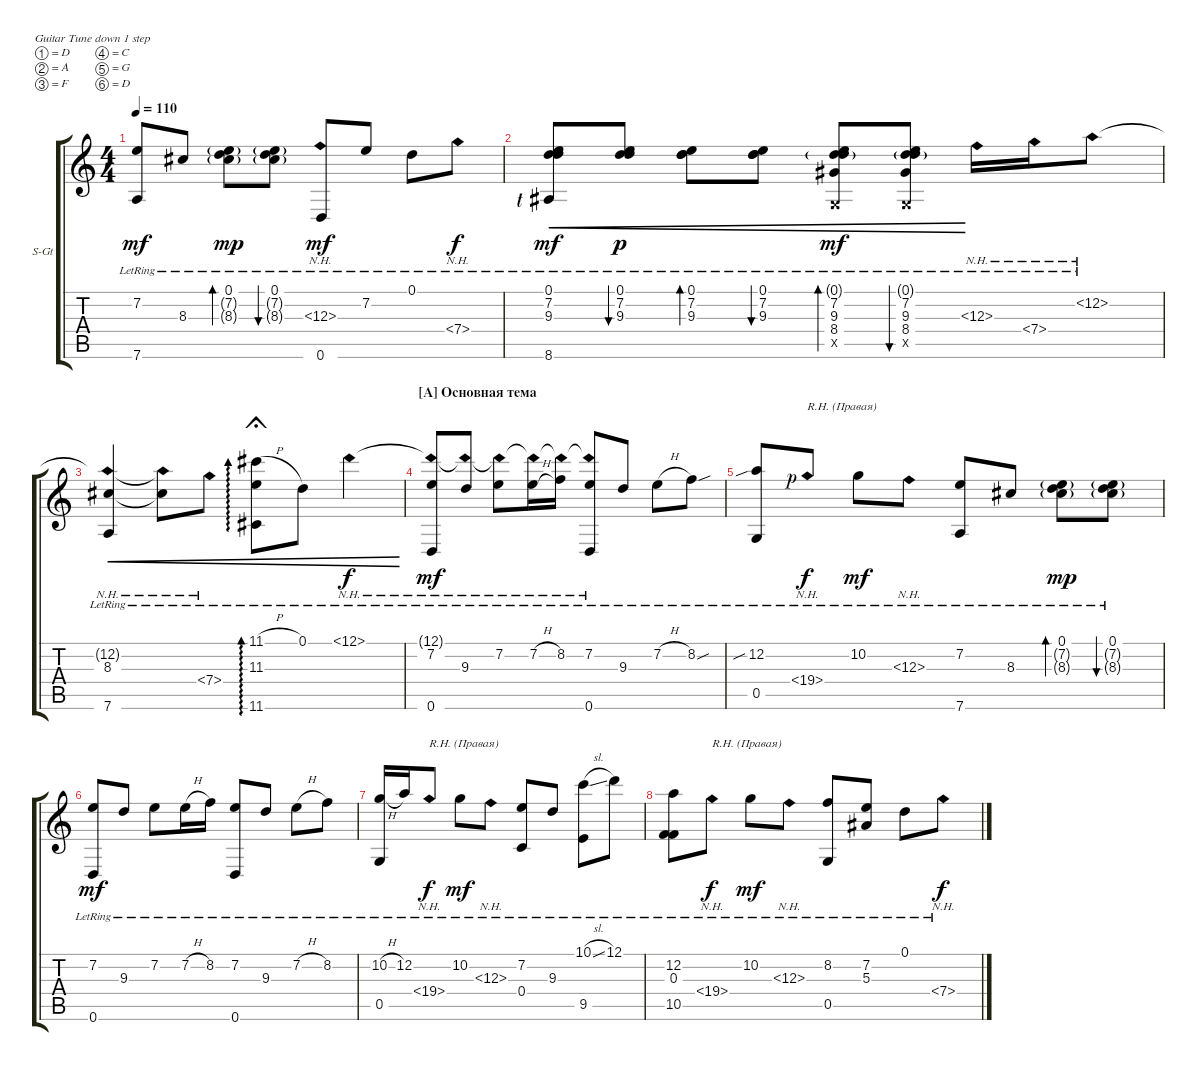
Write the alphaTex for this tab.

\defaultSystemsLayout 4
\bracketExtendMode groupsimilarinstruments
\firstSystemTrackNameOrientation horizontal
\otherSystemsTrackNameOrientation horizontal
\track ("Steel Guitar" "S-Gt") {instrument acousticguitarsteel}
\staff {score tabs}
\tuning (D4 A3 F3 C3 G2 D2)
\ts (4 4)
\tempo 110
\clef g2
\ks c
(7.2{lr} 7.6{lr}).8{dy mf} 8.3{lr}.8 (7.2{g lr} 8.3{g lr} 0.1{lr}).8{bd 30 dy mp} (0.1{lr} 7.2{g lr} 8.3{g lr}).8{bu 30} (12.3{nh lr} 0.6{lr}).8{dy mf} 7.2{lr}.8 0.1{lr}.8 7.4{nh lr}.8{dy f} |
(9.3{lr} 7.2{lr} 0.1{lr} 8.6{lr lf 1}).8{cre dy mf} (9.3{lr} 7.2{lr} 0.1{lr}).8{bu 30 cre dy p} (9.3{lr} 7.2{lr} 0.1{lr}).8{bd 30 cre} (9.3{lr} 7.2{lr} 0.1{lr}).8{bu 30 cre} (9.3{lr} 7.2{lr} 8.4{lr} 0.1{g lr} 0.5{x}).8{bd 30 cre dy mf} (9.3{lr} 7.2{lr} 8.4{lr} 0.1{g lr} 0.5{x}).8{bu 30 cre} 12.3{nh lr}.16 7.4{nh lr}.16 12.2{nh lr}.8 |
(8.3{lr} 7.6{lr} 12.2{nh lr t}).4{cre} (12.2{nh lr t} 8.3{lr t}).8{cre} 7.4{nh lr}.8{cre} (11.6{lr} 11.3{lr} 11.1{h lr}).8{ad 0 cre fermata (short 0)} 0.1{lr}.8{cre} 12.1{nh lr}.4{cre dy f} |
\section ("A" "Основная тема")
(7.2{lr} 0.6{lr} 12.1{nh lr t}).8{dy mf} (9.3{lr} 12.1{nh lr t}).8 (7.2{lr} 12.1{nh lr t}).8 (7.2{h lr} 12.1{nh lr t}).16 (8.2{lr} 12.1{nh lr t}).16 (7.2{lr} 0.6{lr} 12.1{nh lr t}).8 9.3{lr}.8 7.2{h lr}.8 8.2{sou lr}.8 |
(12.2{sib lr} 0.5{lr}).8 19.4{nh lr rf 1}.8{txt "R.H. (Правая)" dy f} 10.2{lr}.8{dy mf} 12.3{nh lr}.8 (7.2{lr} 7.6{lr}).8 8.3{lr}.8 (8.3{g lr} 7.2{g lr} 0.1{lr}).8{bd 30 dy mp} (0.1{lr} 7.2{g lr} 8.3{g lr}).8{bu 30} |
(7.2{lr} 0.6{lr}).8{dy mf} 9.3{lr}.8 7.2{lr}.8 7.2{h lr}.16 8.2{lr}.16 (7.2{lr} 0.6{lr}).8 9.3{lr}.8 7.2{h lr}.8 8.2{lr}.8 |
(10.2{h lr} 0.5{lr}).16 12.2{lr}.16 19.4{nh lr}.8{txt "R.H. (Правая)" dy f} 10.2{lr}.8{dy mf} 12.3{nh lr}.8 (7.2{lr} 0.4{lr}).8 9.3{lr}.8 (10.1{sl lr} 9.5{lr}).8 12.1{lr}.8 |
(12.2{lr} 10.5{lr} 0.3{lr}).8 19.4{nh lr}.8{txt "R.H. (Правая)" dy f} 10.2{lr}.8{dy mf} 12.3{nh lr}.8 (8.2{lr} 0.5{lr}).8 (7.2{lr} 5.3{lr}).8 0.1{lr}.8 7.4{nh lr}.8{dy f}
